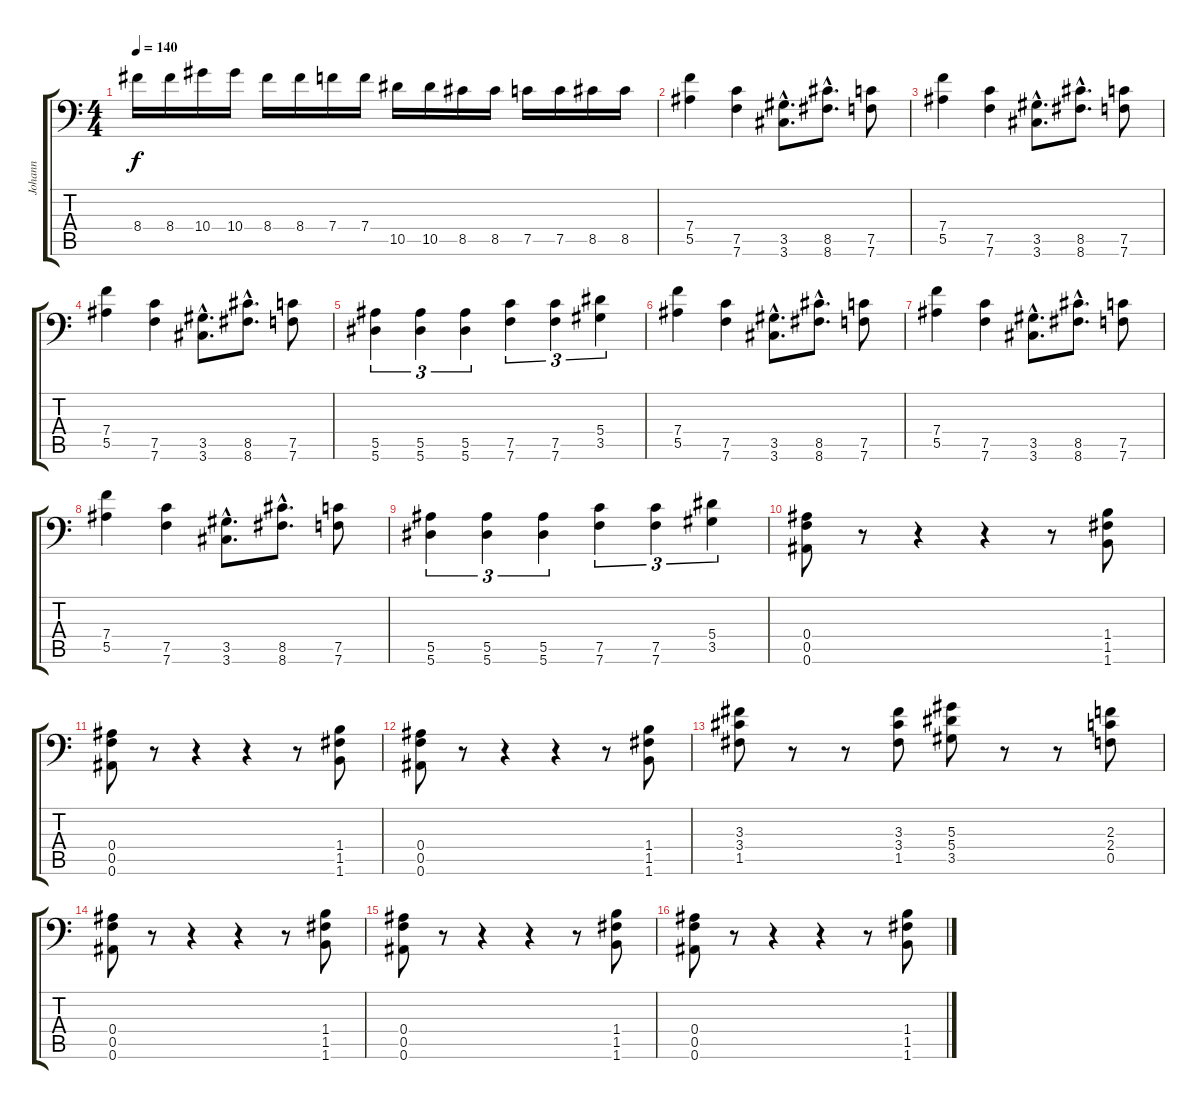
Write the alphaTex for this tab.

\track ("Johann" "Johann") {instrument distortionguitar}
\staff {score tabs}
\tuning (C4 G3 Eb3 Bb2 F2 Bb1) {hide}
\ts (4 4)
\tempo 140
\clef f4
\ks c
8.4.16{dy f} 8.4.16 10.4.16 10.4.16 8.4.16 8.4.16 7.4.16 7.4.16 10.5.16 10.5.16 8.5.16 8.5.16 7.5.16 7.5.16 8.5.16 8.5.16 |
(7.4 5.5).4 (7.5 7.6).4 (3.5{hac} 3.6{hac}).8{d} (8.5{hac} 8.6{hac}).8{d} (7.5 7.6).8 |
\section ("" "")
(7.4 5.5).4 (7.5 7.6).4 (3.5{hac} 3.6{hac}).8{d} (8.5{hac} 8.6{hac}).8{d} (7.5 7.6).8 |
(7.4 5.5).4 (7.5 7.6).4 (3.5{hac} 3.6{hac}).8{d} (8.5{hac} 8.6{hac}).8{d} (7.5 7.6).8 |
(5.5 5.6).4{tu (3 2)} (5.5 5.6).4{tu (3 2)} (5.5 5.6).4{tu (3 2)} (7.5 7.6).4{tu (3 2)} (7.5 7.6).4{tu (3 2)} (5.4 3.5).4{tu (3 2)} |
(7.4 5.5).4 (7.5 7.6).4 (3.5{hac} 3.6{hac}).8{d} (8.5{hac} 8.6{hac}).8{d} (7.5 7.6).8 |
(7.4 5.5).4 (7.5 7.6).4 (3.5{hac} 3.6{hac}).8{d} (8.5{hac} 8.6{hac}).8{d} (7.5 7.6).8 |
(7.4 5.5).4 (7.5 7.6).4 (3.5{hac} 3.6{hac}).8{d} (8.5{hac} 8.6{hac}).8{d} (7.5 7.6).8 |
(5.5 5.6).4{tu (3 2)} (5.5 5.6).4{tu (3 2)} (5.5 5.6).4{tu (3 2)} (7.5 7.6).4{tu (3 2)} (7.5 7.6).4{tu (3 2)} (5.4 3.5).4{tu (3 2)} |
(0.4 0.5 0.6).8 r.8 r.4 r.4 r.8 (1.4 1.5 1.6).8 |
(0.4 0.5 0.6).8 r.8 r.4 r.4 r.8 (1.4 1.5 1.6).8 |
(0.4 0.5 0.6).8 r.8 r.4 r.4 r.8 (1.4 1.5 1.6).8 |
(3.3 3.4 1.5).8 r.8 r.8 (3.3 3.4 1.5).8 (5.3 5.4 3.5).8 r.8 r.8 (2.3 2.4 0.5).8 |
(0.4 0.5 0.6).8 r.8 r.4 r.4 r.8 (1.4 1.5 1.6).8 |
(0.4 0.5 0.6).8 r.8 r.4 r.4 r.8 (1.4 1.5 1.6).8 |
(0.4 0.5 0.6).8 r.8 r.4 r.4 r.8 (1.4 1.5 1.6).8
